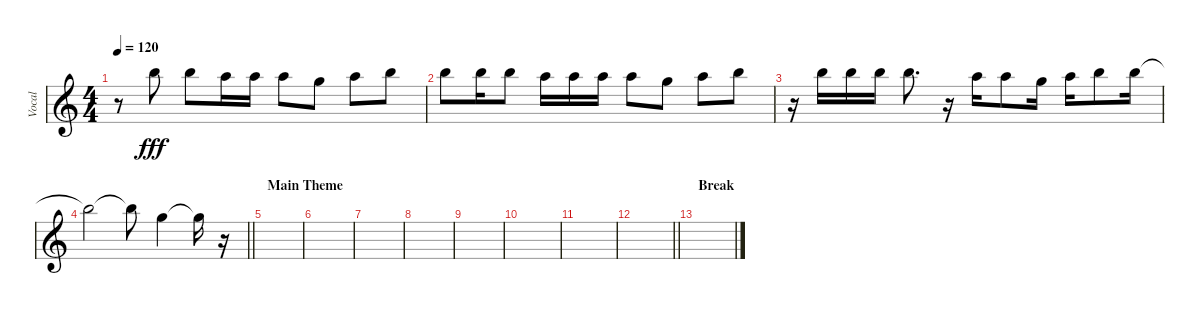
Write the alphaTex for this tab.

\track ("Vocal" "Vocal") {instrument synthvoice}
\staff {score}
\tuning (E4 B3 G3 D3 A2 E2) {hide}
\ts (4 4)
\tempo 120
\clef g2
\ks c
r.8{dy fff} 19.1.8 19.1.8 17.1.16 17.1.16 17.1.8 15.1.8 17.1.8 19.1.8 |
19.1.8 19.1.16 19.1.8 17.1.16 17.1.16 17.1.16 17.1.8 15.1.8 17.1.8 19.1.8 |
r.16 19.1.16 19.1.16 19.1.16 19.1.8{d} r.16 17.1.16 17.1.8 15.1.16 17.1.16 19.1.8 19.1.16 |
\barLineRight lightlight
19.1{t}.2 19.1{t}.8 15.1.4 15.1{t}.16 r.16 |
\section ("" "Main Theme")
|
|
|
|
|
|
|
\barLineRight lightlight
|
\section ("" "Break")
